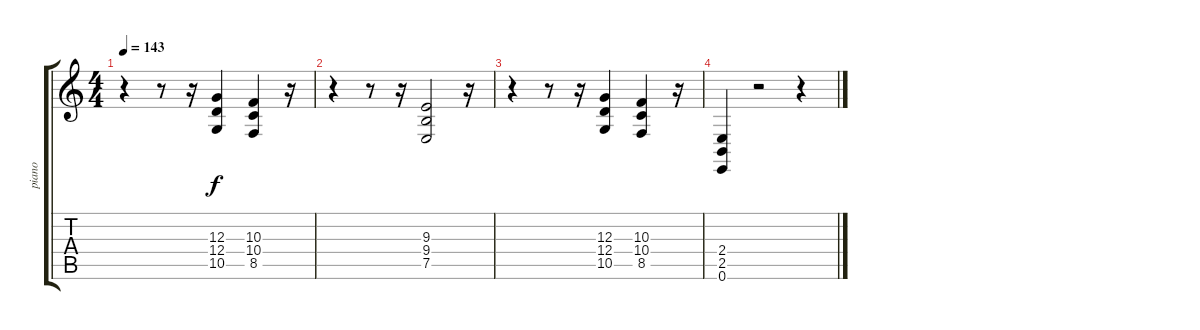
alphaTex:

\track ("piano" "piano") {instrument churchorgan}
\staff {score tabs}
\tuning (E4 B3 G3 D3 A2 E2) {hide}
\ts (4 4)
\tempo 143
\clef g2
\ks c
r.4{dy f} r.8 r.16 (12.3 12.4 10.5).4 (10.3 10.4 8.5).4 r.16 |
r.4 r.8 r.16 (9.3 9.4 7.5).2 r.16 |
r.4 r.8 r.16 (12.3 12.4 10.5).4 (10.3 10.4 8.5).4 r.16 |
(2.4 2.5 0.6).4 r.2 r.4
